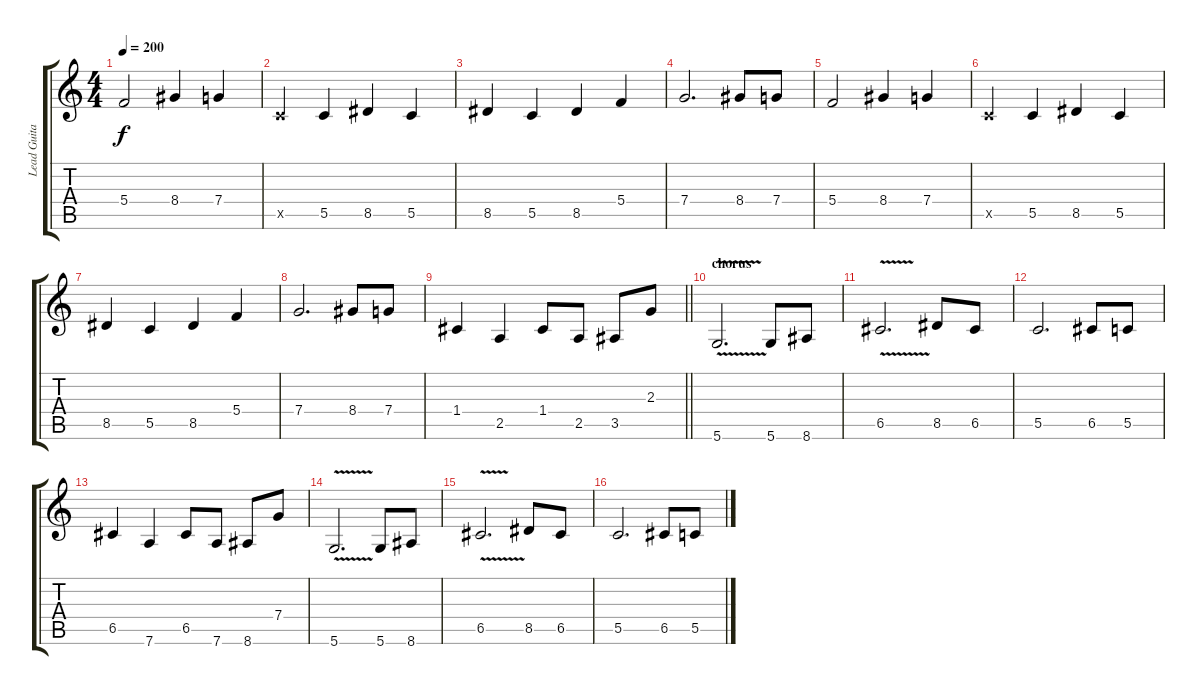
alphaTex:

\track ("Lead Guitar " "Lead Guita") {instrument overdrivenguitar}
\staff {score tabs}
\tuning (D4 A3 F3 C3 G2 D2) {hide}
\ts (4 4)
\tempo 200
\clef g2
\ks c
5.4.2{dy f} 8.4.4 7.4.4 |
5.5{x}.4 5.5.4 8.5.4 5.5.4 |
8.5.4 5.5.4 8.5.4 5.4.4 |
7.4.2{d} 8.4.8 7.4.8 |
5.4.2 8.4.4 7.4.4 |
5.5{x}.4 5.5.4 8.5.4 5.5.4 |
8.5.4 5.5.4 8.5.4 5.4.4 |
7.4.2{d} 8.4.8 7.4.8 |
\barLineRight lightlight
1.4.4 2.5.4 1.4.8 2.5.8 3.5.8 2.3.8 |
\section ("" "chorus")
5.6{v}.2{d} 5.6.8 8.6.8 |
6.5{v}.2{d} 8.5.8 6.5.8 |
5.5.2{d} 6.5.8 5.5.8 |
6.5.4 7.6.4 6.5.8 7.6.8 8.6.8 7.4.8 |
5.6{v}.2{d} 5.6.8 8.6.8 |
6.5{v}.2{d} 8.5.8 6.5.8 |
5.5.2{d} 6.5.8 5.5.8
